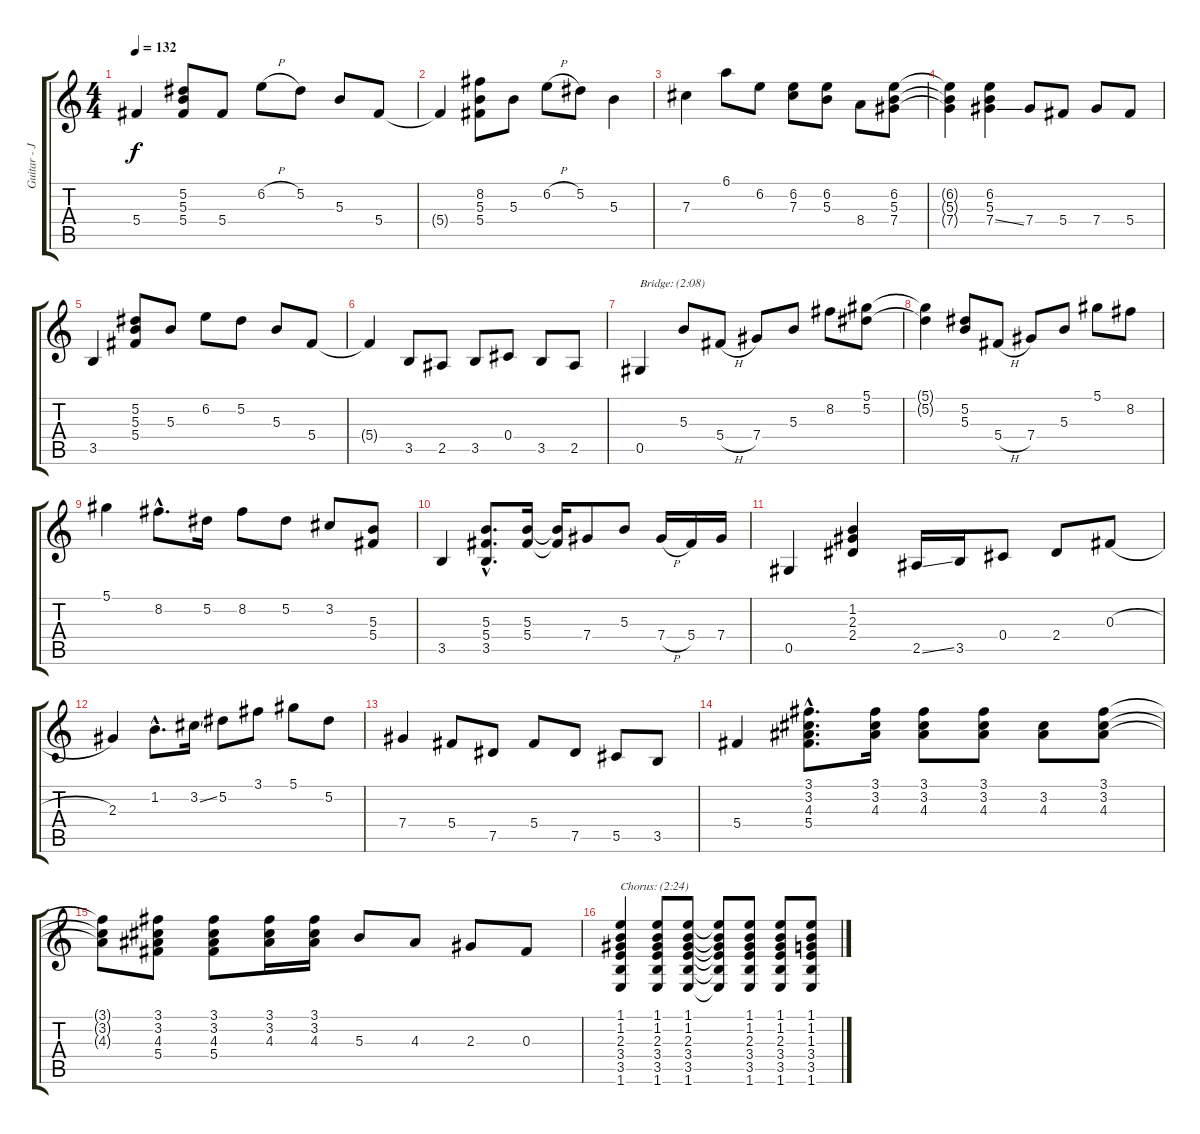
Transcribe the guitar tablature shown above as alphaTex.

\track ("Guitar - John Squire" "Guitar - J") {instrument distortionguitar}
\staff {score tabs}
\tuning (Eb4 Bb3 Gb3 Db3 Ab2 Eb2) {hide}
\ts (4 4)
\tempo 132
\clef g2
\ks c
5.4{t}.4{dy f} (5.2 5.3 5.4).8 5.4.8 6.2{h}.8 5.2.8 5.3.8 5.4.8 |
5.4{t}.4 (8.2 5.3 5.4).8 5.3.8 6.2{h}.8 5.2.8 5.3.4 |
7.3.4 6.1.8 6.2.8 (6.2 7.3).8 (6.2 5.3).8 8.4.8 (6.2 5.3 7.4).8 |
(6.2{t} 5.3{t} 7.4{t}).4 (6.2 5.3 7.4{ss}).4 7.4.8 5.4.8 7.4.8 5.4.8 |
3.5.4 (5.2 5.3 5.4).8 5.3.8 6.2.8 5.2.8 5.3.8 5.4.8 |
5.4{t}.4 3.5.8 2.5.8 3.5.8 0.4.8 3.5.8 2.5.8 |
0.5.4{txt "Bridge: (2:08)"} 5.3.8 5.4{h}.8 7.4.8 5.3.8 8.2.8 (5.1 5.2).8 |
(5.1{t} 5.2{t}).4 (5.2 5.3).8 5.4{h}.8 7.4.8 5.3.8 5.1.8 8.2.8 |
5.1.4 8.2{hac}.8{d} 5.2.16 8.2.8 5.2.8 3.2.8 (5.3 5.4).8 |
3.5.4 (5.3{hac} 5.4{hac} 3.5{hac}).8{d} (5.3 5.4).16 (5.3{t} 5.4{t}).16 7.4.8 5.3.8 7.4{h}.16 5.4.16 7.4.16 |
0.5.4 (1.2 2.3 2.4).4 2.5{ss}.16 3.5.16 0.4.8 2.4.8 0.3{h}.8 |
2.3.4 1.2{hac}.8{d} 3.2{ss}.16 5.2.8 3.1.8 5.1.8 5.2.8 |
7.4.4 5.4.8 7.5.8 5.4.8 7.5.8 5.5.8 3.5.8 |
5.4.4 (3.1{hac} 3.2{hac} 4.3{hac} 5.4{hac}).8{d} (3.1 3.2 4.3).16 (3.1 3.2 4.3).8 (3.1 3.2 4.3).8 (3.2 4.3).8 (3.1 3.2 4.3).8 |
(3.1{t} 3.2{t} 4.3{t}).8 (3.1 3.2 4.3 5.4).8 (3.1 3.2 4.3 5.4).8 (3.1 3.2 4.3).16 (3.1 3.2 4.3).16 5.3.8 4.3.8 2.3.8 0.3.8 |
(1.1 1.2 2.3 3.4 3.5 1.6).4{txt "Chorus: (2:24)"} (1.1 1.2 2.3 3.4 3.5 1.6).8 (1.1 1.2 2.3 3.4 3.5 1.6).8 (1.1{t} 1.2{t} 2.3{t} 3.4{t} 3.5{t} 1.6{t}).8 (1.1 1.2 2.3 3.4 3.5 1.6).8 (1.1 1.2 2.3 3.4 3.5 1.6).8 (1.1 1.2 1.3 3.4 3.5 1.6).8
